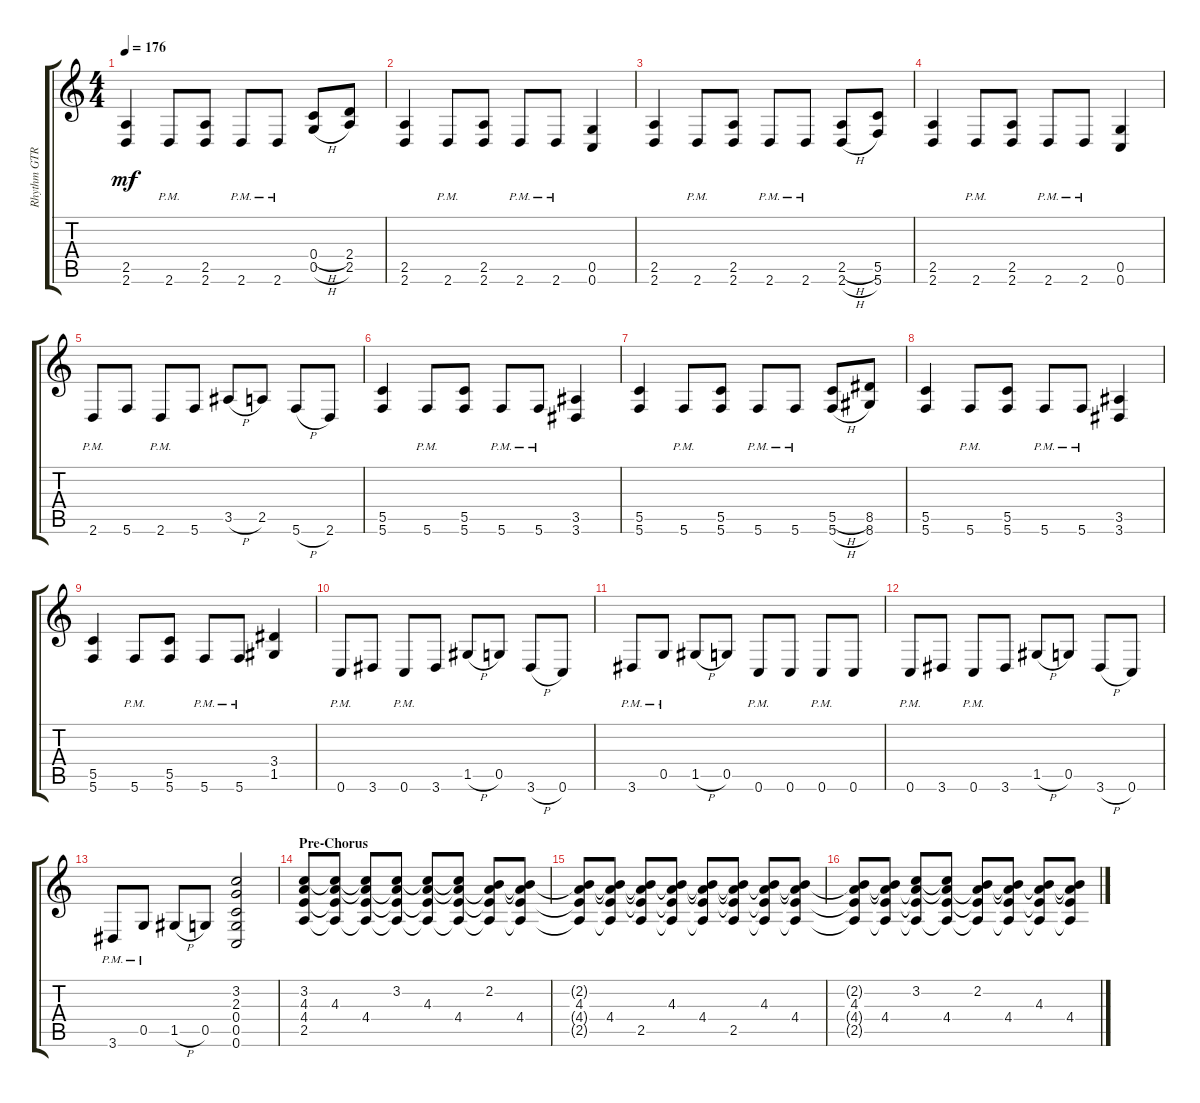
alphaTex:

\track ("Rhythm GTR 1" "Rhythm GTR") {instrument overdrivenguitar}
\staff {score tabs}
\tuning (D4 A3 F3 C3 G2 C2) {hide}
\ts (4 4)
\tempo 176
\clef g2
\ks aminor
(2.5 2.6).4{dy mf} 2.6{pm}.8 (2.5 2.6).8 2.6{pm}.8 2.6{pm}.8 (0.4{h} 0.5{h}).8 (2.4 2.5).8 |
(2.5 2.6).4 2.6{pm}.8 (2.5 2.6).8 2.6{pm}.8 2.6{pm}.8 (0.5 0.6).4 |
(2.5 2.6).4 2.6{pm}.8 (2.5 2.6).8 2.6{pm}.8 2.6{pm}.8 (2.5{h} 2.6{h}).8 (5.5 5.6).8 |
(2.5 2.6).4 2.6{pm}.8 (2.5 2.6).8 2.6{pm}.8 2.6{pm}.8 (0.5 0.6).4 |
2.6{pm}.8 5.6.8 2.6{pm}.8 5.6.8 3.5{h}.8 2.5.8 5.6{h}.8 2.6.8 |
(5.5 5.6).4 5.6{pm}.8 (5.5 5.6).8 5.6{pm}.8 5.6{pm}.8 (3.5 3.6).4 |
(5.5 5.6).4 5.6{pm}.8 (5.5 5.6).8 5.6{pm}.8 5.6{pm}.8 (5.5{h} 5.6{h}).8 (8.5 8.6).8 |
(5.5 5.6).4 5.6{pm}.8 (5.5 5.6).8 5.6{pm}.8 5.6{pm}.8 (3.5 3.6).4 |
(5.5 5.6).4 5.6{pm}.8 (5.5 5.6).8 5.6{pm}.8 5.6{pm}.8 (3.4 1.5).4 |
0.6{pm}.8 3.6.8 0.6{pm}.8 3.6.8 1.5{h}.8 0.5.8 3.6{h}.8 0.6.8 |
3.6{pm}.8 0.5{pm}.8 1.5{h}.8 0.5.8 0.6{pm}.8 0.6.8 0.6{pm}.8 0.6.8 |
0.6{pm}.8 3.6.8 0.6{pm}.8 3.6.8 1.5{h}.8 0.5.8 3.6{h}.8 0.6.8 |
3.6{pm}.8 0.5{pm}.8 1.5{h}.8 0.5.8 (3.2 2.3 0.4 0.5 0.6).2 |
\section ("" "Pre-Chorus")
(3.2 4.3 4.4 2.5).8 (3.2{t} 4.3 4.4{t} 2.5{t}).8 (3.2{t} 4.3{t} 4.4 2.5{t}).8 (3.2 4.3{t} 4.4{t} 2.5{t}).8 (3.2{t} 4.3 4.4{t} 2.5{t}).8 (3.2{t} 4.3{t} 4.4 2.5{t}).8 (2.2 4.3{t} 4.4{t} 2.5{t}).8 (2.2{t} 4.3{t} 4.4 2.5{t}).8 |
(2.2{t} 4.3 4.4{t} 2.5{t}).8 (2.2{t} 4.3{t} 4.4 2.5{t}).8 (2.2{t} 4.3{t} 4.4{t} 2.5).8 (2.2{t} 4.3 4.4{t} 2.5{t}).8 (2.2{t} 4.3{t} 4.4 2.5{t}).8 (2.2{t} 4.3{t} 4.4{t} 2.5).8 (2.2{t} 4.3 4.4{t} 2.5{t}).8 (2.2{t} 4.3{t} 4.4 2.5{t}).8 |
(2.2{t} 4.3 4.4{t} 2.5{t}).8 (2.2{t} 4.3{t} 4.4 2.5{t}).8 (3.2 4.3{t} 4.4{t} 2.5{t}).8 (3.2{t} 4.3{t} 4.4 2.5{t}).8 (2.2 4.3{t} 4.4{t} 2.5{t}).8 (2.2{t} 4.3{t} 4.4 2.5{t}).8 (2.2{t} 4.3 4.4{t} 2.5{t}).8 (2.2{t} 4.3{t} 4.4 2.5{t}).8
